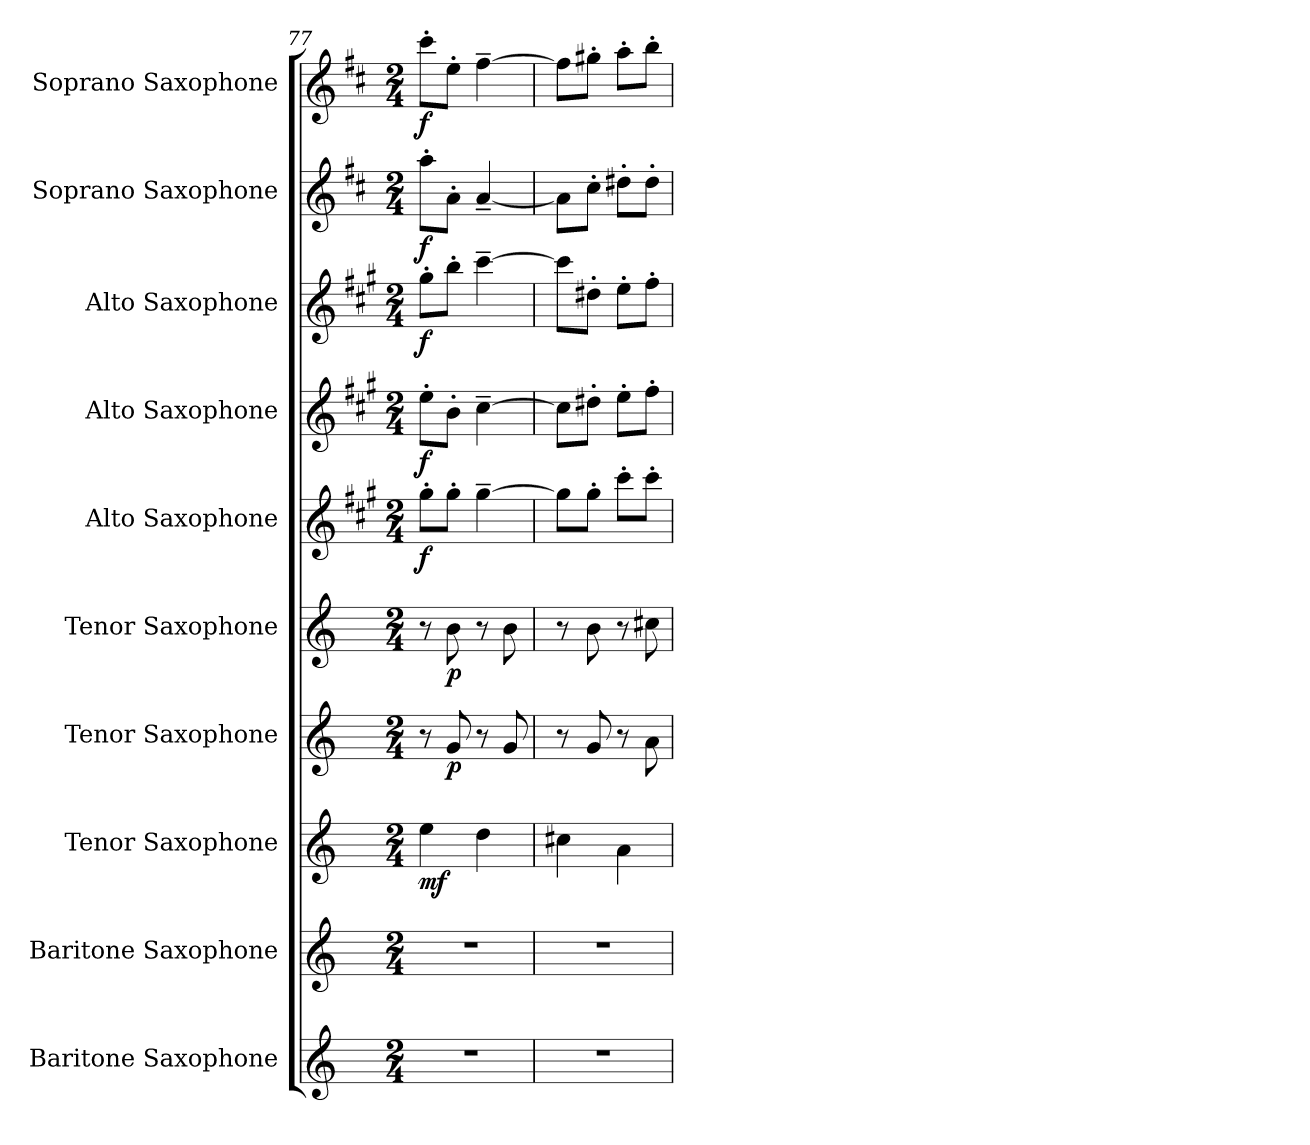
**kern	**kern	**kern	**dynam	**kern	**dynam	**kern	**dynam	**kern	**dynam	**kern	**dynam	**kern	**dynam	**kern	**dynam	**kern	**dynam
*part10	*part9	*part8	*part8	*part7	*part7	*part6	*part6	*part5	*part5	*part4	*part4	*part3	*part3	*part2	*part2	*part1	*part1
*staff10	*staff9	*staff8	*staff8	*staff7	*staff7	*staff6	*staff6	*staff5	*staff5	*staff4	*staff4	*staff3	*staff3	*staff2	*staff2	*staff1	*staff1
*I"Baritone Saxophone	*I"Baritone Saxophone	*I"Tenor Saxophone	*	*I"Tenor Saxophone	*	*I"Tenor Saxophone	*	*I"Alto Saxophone	*	*I"Alto Saxophone	*	*I"Alto Saxophone	*	*I"Soprano Saxophone	*	*I"Soprano Saxophone	*
*I'Bar. Sax.	*I'Bar. Sax.	*I'T. Sax.	*	*I'T. Sax.	*	*I'T. Sax.	*	*I'A. Sax.	*	*I'A. Sax.	*	*I'A. Sax.	*	*I'S. Sax.	*	*I'S. Sax.	*
*clefG2	*clefG2	*clefG2	*	*clefG2	*	*clefG2	*	*clefG2	*	*clefG2	*	*clefG2	*	*clefG2	*	*clefG2	*
*ITrd12c21	*ITrd12c21	*ITrd8c14	*	*ITrd8c14	*	*ITrd8c14	*	*ITrd5c9	*	*ITrd5c9	*	*ITrd5c9	*	*ITrd1c2	*	*ITrd1c2	*
*k[]	*k[]	*k[]	*	*k[]	*	*k[]	*	*k[]	*	*k[]	*	*k[]	*	*k[]	*	*k[]	*
*M2/4	*M2/4	*M2/4	*	*M2/4	*	*M2/4	*	*M2/4	*	*M2/4	*	*M2/4	*	*M2/4	*	*M2/4	*
=77	=77	=77	=77	=77	=77	=77	=77	=77	=77	=77	=77	=77	=77	=77	=77	=77	=77
!	!	!	!LO:DY:b	!	!	!	!	!	!LO:DY:b	!	!LO:DY:b	!	!LO:DY:b	!	!LO:DY:b	!	!LO:DY:b
2r	2r	4e\	mf	8r	.	8r	.	8b'\L	f	8g'\L	f	8b'\L	f	8gg'\L	f	8bb'\L	f
!	!	!	!	!	!LO:DY:b	!	!LO:DY:b	!	!	!	!	!	!	!	!	!	!
.	.	.	.	8G/	p	8B\	p	8b'\J	.	8d'\J	.	8dd'\J	.	8g'\J	.	8dd'\J	.
.	.	4d\	.	8r	.	8r	.	[4b~\	.	[4e~\	.	[4ee~\	.	[4g~/	.	[4ee~\	.
.	.	.	.	8G/	.	8B\	.	.	.	.	.	.	.	.	.	.	.
=78	=78	=78	=78	=78	=78	=78	=78	=78	=78	=78	=78	=78	=78	=78	=78	=78	=78
2r	2r	4c#X\	.	8r	.	8r	.	8b\L]	.	8e\L]	.	8ee\L]	.	8g\L]	.	8ee\L]	.
.	.	.	.	8G/	.	8B\	.	8b'\J	.	8f#X'\J	.	8f#X'\J	.	8b'\J	.	8ff#X'\J	.
.	.	4A\	.	8r	.	8r	.	8ee'\L	.	8g'\L	.	8g'\L	.	8cc#X'\L	.	8gg'\L	.
.	.	.	.	8A\	.	8c#X\	.	8ee'\J	.	8a'\J	.	8a'\J	.	8cc#'\J	.	8aa'\J	.
=	=	=	=	=	=	=	=	=	=	=	=	=	=	=	=	=	=
*-	*-	*-	*-	*-	*-	*-	*-	*-	*-	*-	*-	*-	*-	*-	*-	*-	*-
